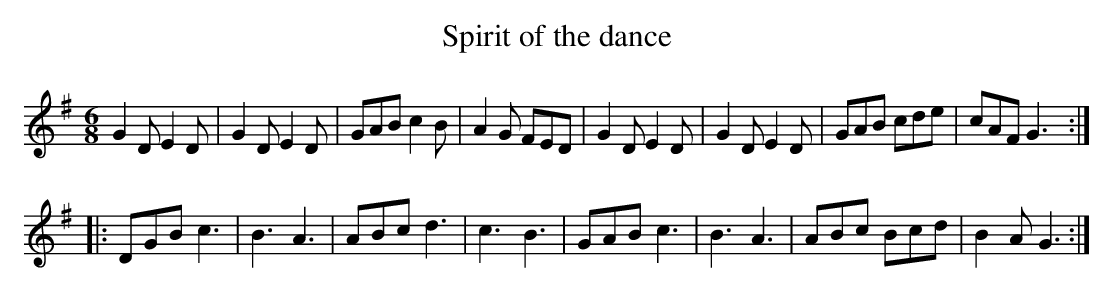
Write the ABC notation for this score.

X:1
T:Spirit of the dance
M:6/8
L:1/8
K:G
G2D E2D | G2D E2D | GAB c2B | A2G FED | G2D E2D | G2D E2D | GAB cde | cAF G3 ::
DGB c3  | B3  A3  | ABc d3  | c3  B3  | GAB c3  | B3  A3  | ABc Bcd | B2A G3 :|
